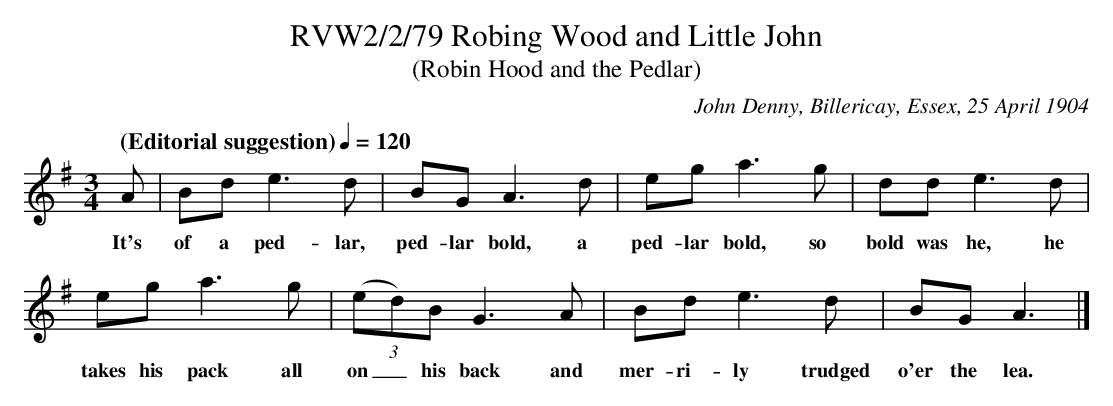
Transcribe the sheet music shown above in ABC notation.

X:1
T:RVW2/2/79 Robing Wood and Little John
T: (Robin Hood and the Pedlar)
C: John Denny, Billericay, Essex, 25 April 1904
L:1/8
Q: "(Editorial suggestion)" 1/4=120
M:3/4
K:G
A | Bd e3 d | BG A3 d | eg a3 g | dd e3 d |
w: It's of a ped-lar, ped-lar bold, a ped-lar bold, so bold was he, he
eg a3 g | (3(ed)B G3 A | Bd e3 d | BG A3 |]
w: takes his pack all on_ his back and mer-ri-ly trudged o'er the lea.
